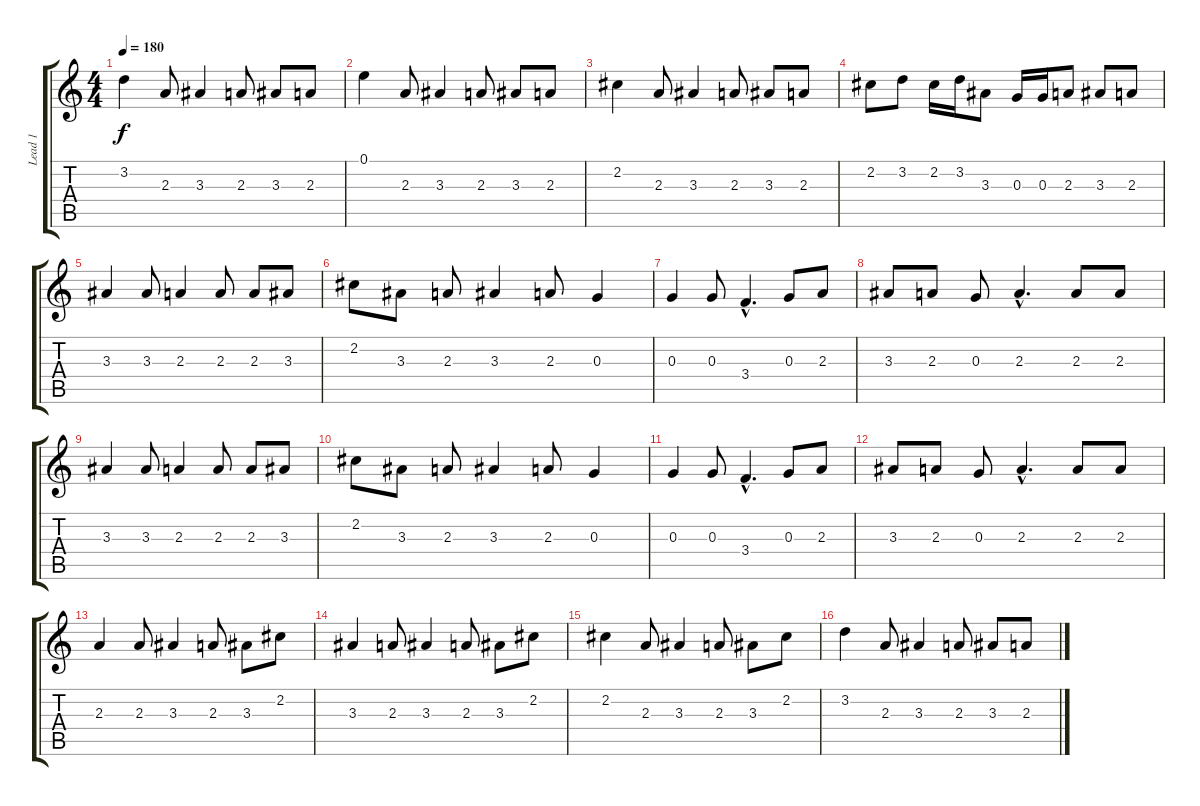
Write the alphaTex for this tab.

\track ("Lead 1" "Lead 1") {instrument distortionguitar}
\staff {score tabs}
\tuning (E4 B3 G3 D3 A2 E2) {hide}
\ts (4 4)
\tempo 180
\clef g2
\ks c
3.2.4{dy f} 2.3.8 3.3.4 2.3.8 3.3.8 2.3.8 |
0.1.4 2.3.8 3.3.4 2.3.8 3.3.8 2.3.8 |
2.2.4 2.3.8 3.3.4 2.3.8 3.3.8 2.3.8 |
2.2.8 3.2.8 2.2.16 3.2.16 3.3.8 0.3.16 0.3.16 2.3.8 3.3.8 2.3.8 |
3.3.4 3.3.8 2.3.4 2.3.8 2.3.8 3.3.8 |
2.2.8 3.3.8 2.3.8 3.3.4 2.3.8 0.3.4 |
0.3.4 0.3.8 3.4{hac}.4{d} 0.3.8 2.3.8 |
3.3.8 2.3.8 0.3.8 2.3{hac}.4{d} 2.3.8 2.3.8 |
3.3.4 3.3.8 2.3.4 2.3.8 2.3.8 3.3.8 |
2.2.8 3.3.8 2.3.8 3.3.4 2.3.8 0.3.4 |
0.3.4 0.3.8 3.4{hac}.4{d} 0.3.8 2.3.8 |
3.3.8 2.3.8 0.3.8 2.3{hac}.4{d} 2.3.8 2.3.8 |
2.3.4 2.3.8 3.3.4 2.3.8 3.3.8 2.2.8 |
3.3.4 2.3.8 3.3.4 2.3.8 3.3.8 2.2.8 |
2.2.4 2.3.8 3.3.4 2.3.8 3.3.8 2.2.8 |
3.2.4 2.3.8 3.3.4 2.3.8 3.3.8 2.3.8
